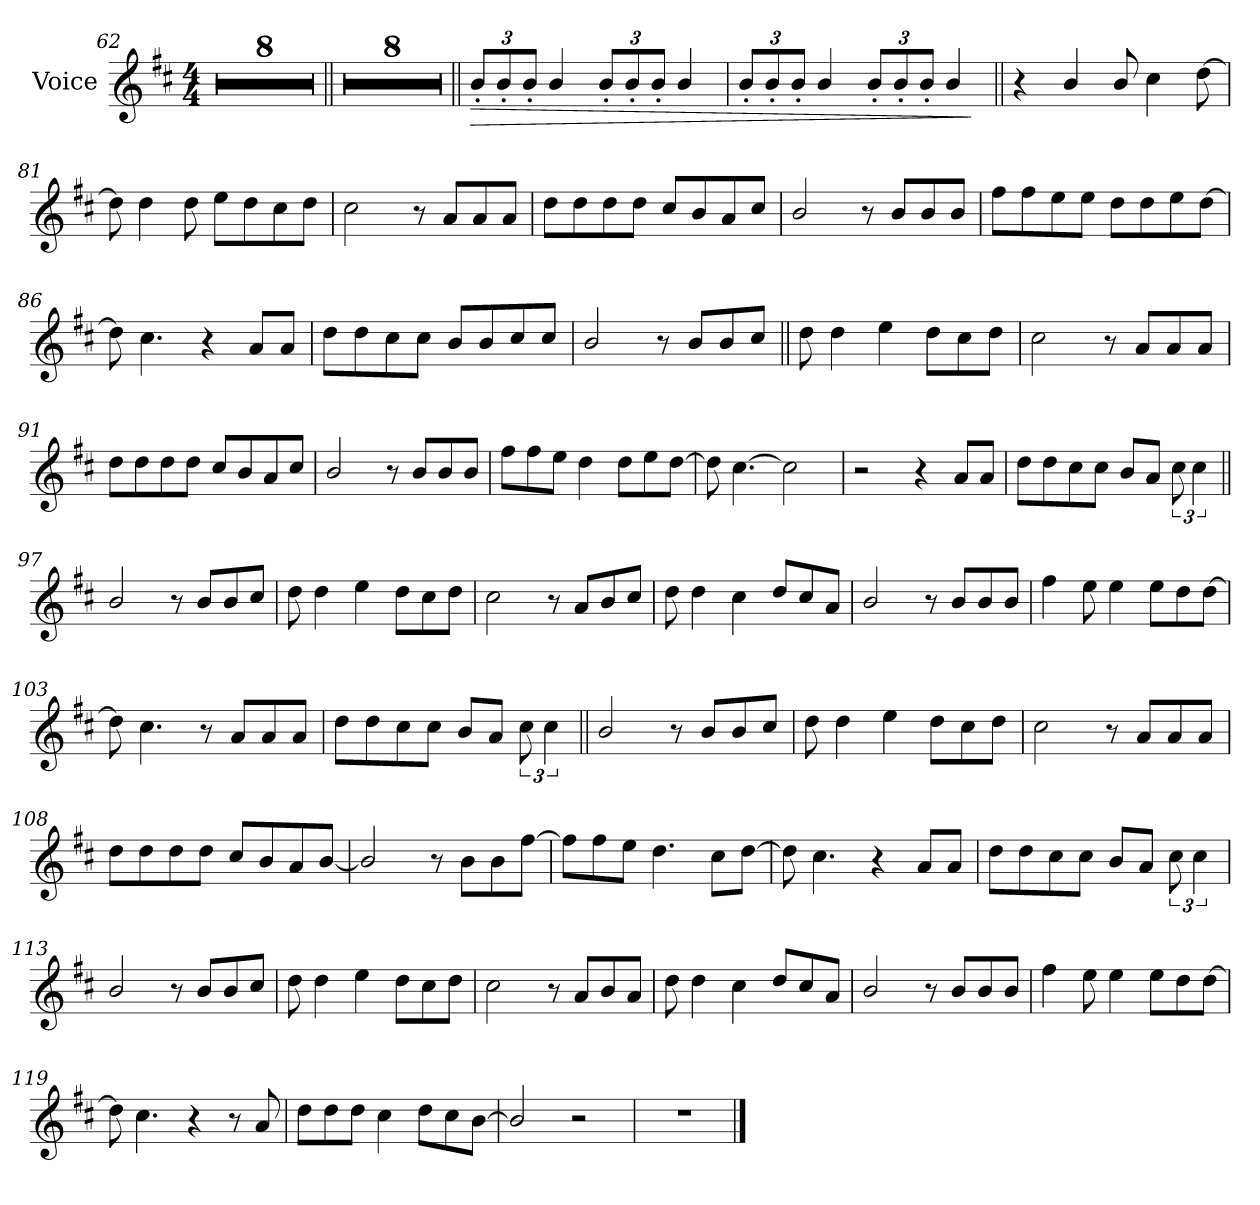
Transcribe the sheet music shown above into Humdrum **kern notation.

**kern	**dynam
*part1	*part1
*staff1	*staff1
*I"Voice	*
*I'Vc.	*
*clefG2	*
*ITrd1c2	*
*k[]	*
*M4/4	*
=62	=62
1r	.
=63	=63
1r	.
=64	=64
1r	.
=65	=65
1r	.
=66	=66
1r	.
=67	=67
1r	.
=68	=68
1r	.
=69	=69
1r	.
=70||	=70||
1r	.
=71	=71
1r	.
=72	=72
1r	.
=73	=73
1r	.
=74	=74
1r	.
=75	=75
1r	.
=76	=76
1r	.
=77	=77
1r	.
=78||	=78||
*Xbrackettup	*
!	!LO:HP:b
12a'!/L	>
12a'!/	.
12a'!/J	.
4a!/	.
12a'!/L	.
12a'!/	.
12a'!/J	.
4a!/	.
=79	=79
12a'!/L	.
12a'!/	.
12a'!/J	.
4a!/	.
12a'!/L	.
12a'!/	.
12a'!/J	.
4a!/	.
.	]
=80||	=80||
4r	.
4a/	.
8a/	.
4b\	.
[8cc\	.
=81	=81
8cc\]	.
4cc\	.
8cc\	.
8dd\L	.
8cc\	.
8b\	.
8cc\J	.
=82	=82
2b\	.
8r	.
8g/L	.
8g/	.
8g/J	.
=83	=83
8cc\L	.
8cc\	.
8cc\	.
8cc\J	.
8b/L	.
8a/	.
8g/	.
8b/J	.
=84	=84
2a/	.
8r	.
8a/L	.
8a/	.
8a/J	.
=85	=85
8ee\L	.
8ee\	.
8dd\	.
8dd\J	.
8cc\L	.
8cc\	.
8dd\	.
[8cc\J	.
=86	=86
8cc\]	.
4.b\	.
4r	.
8g/L	.
8g/J	.
=87	=87
8cc\L	.
8cc\	.
8b\	.
8b\J	.
8a/L	.
8a/	.
8b/	.
8b/J	.
=88	=88
2a/	.
8r	.
8a/L	.
8a/	.
8b/J	.
=89||	=89||
8cc\	.
4cc\	.
4dd\	.
8cc\L	.
8b\	.
8cc\J	.
=90	=90
2b\	.
8r	.
8g/L	.
8g/	.
8g/J	.
=91	=91
8cc\L	.
8cc\	.
8cc\	.
8cc\J	.
8b/L	.
8a/	.
8g/	.
8b/J	.
=92	=92
2a/	.
8r	.
8a/L	.
8a/	.
8a/J	.
=93	=93
8ee\L	.
8ee\	.
8dd\J	.
4cc\	.
8cc\L	.
8dd\	.
[8cc\J	.
=94	=94
8cc\]	.
[4.b\	.
2b\]	.
=95	=95
2r	.
4r	.
8g/L	.
8g/J	.
=96	=96
8cc\L	.
8cc\	.
8b\	.
8b\J	.
8a/L	.
8g/J	.
*brackettup	*
12b\	.
6b\	.
=97||	=97||
2a/	.
8r	.
8a/L	.
8a/	.
8b/J	.
=98	=98
8cc\	.
4cc\	.
4dd\	.
8cc\L	.
8b\	.
8cc\J	.
=99	=99
2b\	.
8r	.
8g/L	.
8a/	.
8b/J	.
=100	=100
8cc\	.
4cc\	.
4b\	.
8cc/L	.
8b/	.
8g/J	.
=101	=101
2a/	.
8r	.
8a/L	.
8a/	.
8a/J	.
=102	=102
4ee\	.
8dd\	.
4dd\	.
8dd\L	.
8cc\	.
[8cc\J	.
=103	=103
8cc\]	.
4.b\	.
8r	.
8g/L	.
8g/	.
8g/J	.
=104	=104
8cc\L	.
8cc\	.
8b\	.
8b\J	.
8a/L	.
8g/J	.
12b\	.
6b\	.
=105||	=105||
2a/	.
8r	.
8a/L	.
8a/	.
8b/J	.
=106	=106
8cc\	.
4cc\	.
4dd\	.
8cc\L	.
8b\	.
8cc\J	.
=107	=107
2b\	.
8r	.
8g/L	.
8g/	.
8g/J	.
=108	=108
8cc\L	.
8cc\	.
8cc\	.
8cc\J	.
8b/L	.
8a/	.
8g/	.
[8a/J	.
=109	=109
2a/]	.
8r	.
8a\L	.
8a\	.
[8ee\J	.
=110	=110
8ee\L]	.
8ee\	.
8dd\J	.
4.cc\	.
8b\L	.
[8cc\J	.
=111	=111
8cc\]	.
4.b\	.
4r	.
8g/L	.
8g/J	.
=112	=112
8cc\L	.
8cc\	.
8b\	.
8b\J	.
8a/L	.
8g/J	.
12b\	.
6b\	.
=113	=113
2a/	.
8r	.
8a/L	.
8a/	.
8b/J	.
=114	=114
8cc\	.
4cc\	.
4dd\	.
8cc\L	.
8b\	.
8cc\J	.
=115	=115
2b\	.
8r	.
8g/L	.
8a/	.
8g/J	.
=116	=116
8cc\	.
4cc\	.
4b\	.
8cc/L	.
8b/	.
8g/J	.
=117	=117
2a/	.
8r	.
8a/L	.
8a/	.
8a/J	.
=118	=118
4ee\	.
8dd\	.
4dd\	.
8dd\L	.
8cc\	.
[8cc\J	.
=119	=119
8cc\]	.
4.b\	.
4r	.
8r	.
8g/	.
=120	=120
8cc\L	.
8cc\	.
8cc\J	.
4b\	.
8cc\L	.
8b\	.
[8a\J	.
=121	=121
2a/]	.
2r	.
=122	=122
1r	.
==	==
*-	*-
